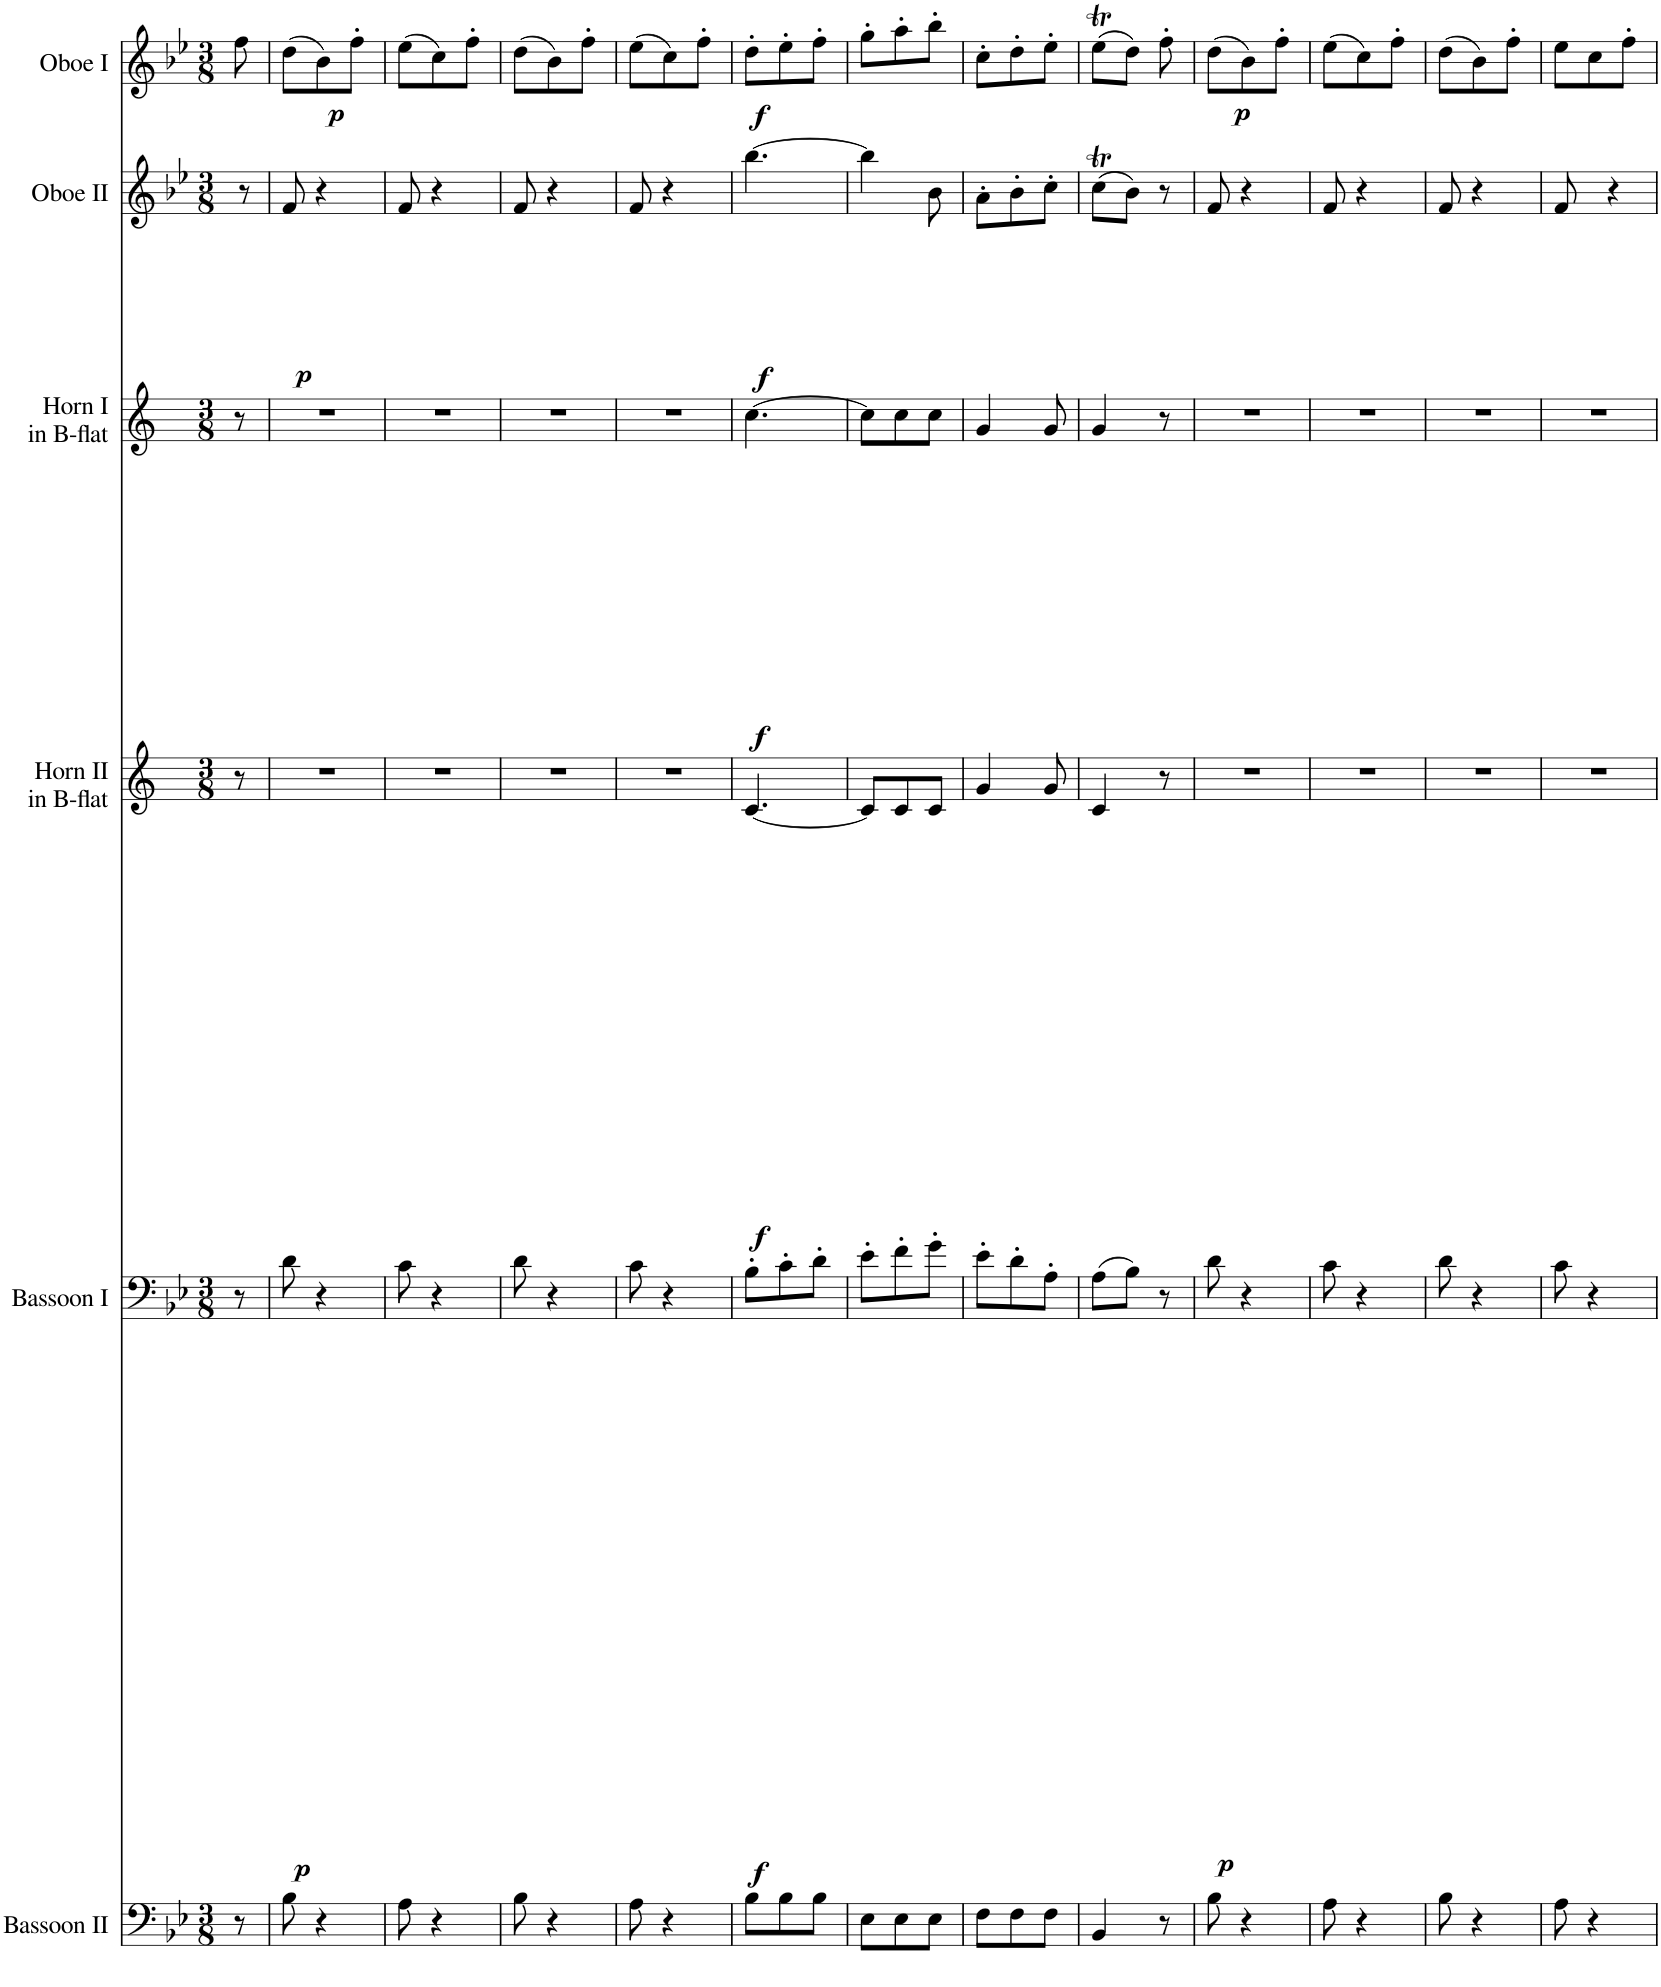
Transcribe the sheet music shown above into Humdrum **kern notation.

**kern	**dynam	**kern	**dynam	**kern	**dynam	**kern	**dynam	**kern	**dynam	**kern	**dynam
*part6	*part6	*part5	*part5	*part4	*part4	*part3	*part3	*part2	*part2	*part1	*part1
*staff6	*staff6	*staff5	*staff5	*staff4	*staff4	*staff3	*staff3	*staff2	*staff2	*staff1	*staff1
*I"Bassoon II	*	*I"Bassoon I	*	*I"Horn II in B-flat	*	*I"Horn I in B-flat	*	*I"Oboe II	*	*I"Oboe I	*
*I'Bsn.	*	*I'Bsn.	*	*	*	*	*	*I'Ob.	*	*I'Ob.	*
*clefF4	*	*clefF4	*	*clefG2	*	*clefG2	*	*clefG2	*	*clefG2	*
*	*	*	*	*Trd1c2	*	*Trd1c2	*	*	*	*	*
*k[b-e-]	*	*k[b-e-]	*	*k[]	*	*k[]	*	*k[b-e-]	*	*k[b-e-]	*
*M3/8	*	*M3/8	*	*M3/8	*	*M3/8	*	*M3/8	*	*M3/8	*
=	=	=	=	=	=	=	=	=	=	=	=
!	!	!	!	!	!	!	!	!	!	!	!LO:DY:b
8r	.	8r	.	8r	.	8r	.	8r	.	8ff\	p
=1	=1	=1	=1	=1	=1	=1	=1	=1	=1	=1	=1
!	!LO:DY:b	!	!LO:DY:b	!	!	!	!	!	!LO:DY:b	!	!
8B-\	p	8d\	p	4.r	.	4.r	.	8f/	p	(8dd\L	.
4r	.	4r	.	.	.	.	.	4r	.	8b-\)	.
.	.	.	.	.	.	.	.	.	.	8ff'\J	.
=2	=2	=2	=2	=2	=2	=2	=2	=2	=2	=2	=2
8A\	.	8c\	.	4.r	.	4.r	.	8f/	.	(8ee-\L	.
4r	.	4r	.	.	.	.	.	4r	.	8cc\)	.
.	.	.	.	.	.	.	.	.	.	8ff'\J	.
=3	=3	=3	=3	=3	=3	=3	=3	=3	=3	=3	=3
8B-\	.	8d\	.	4.r	.	4.r	.	8f/	.	(8dd\L	.
4r	.	4r	.	.	.	.	.	4r	.	8b-\)	.
.	.	.	.	.	.	.	.	.	.	8ff'\J	.
=4	=4	=4	=4	=4	=4	=4	=4	=4	=4	=4	=4
8A\	.	8c\	.	4.r	.	4.r	.	8f/	.	(8ee-\L	.
4r	.	4r	.	.	.	.	.	4r	.	8cc\)	.
.	.	.	.	.	.	.	.	.	.	8ff'\J	.
=5	=5	=5	=5	=5	=5	=5	=5	=5	=5	=5	=5
!	!LO:DY:b	!	!LO:DY:b	!	!LO:DY:b	!	!LO:DY:b	!	!LO:DY:b	!	!LO:DY:b
8B-\L	f	8B-'\L	f	[4.c/	f	[4.cc\	f	[4.bb-\	f	8dd'\L	f
8B-\	.	8c'\	.	.	.	.	.	.	.	8ee-'\	.
8B-\J	.	8d'\J	.	.	.	.	.	.	.	8ff'\J	.
=6	=6	=6	=6	=6	=6	=6	=6	=6	=6	=6	=6
8E-\L	.	8e-'\L	.	8c/L]	.	8cc\L]	.	4bb-\]	.	8gg'\L	.
8E-\	.	8f'\	.	8c/	.	8cc\	.	.	.	8aa'\	.
8E-\J	.	8g'\J	.	8c/J	.	8cc\J	.	8b-\	.	8bb-'\J	.
=7	=7	=7	=7	=7	=7	=7	=7	=7	=7	=7	=7
8F\L	.	8e-'\L	.	4g/	.	4g/	.	8a'\L	.	8cc'\L	.
8F\	.	8d'\	.	.	.	.	.	8b-'\	.	8dd'\	.
8F\J	.	8A'\J	.	8g/	.	8g/	.	8cc'\J	.	8ee-'\J	.
=8	=8	=8	=8	=8	=8	=8	=8	=8	=8	=8	=8
4BB-/	.	(8A\L	.	4c/	.	4g/	.	(8ccT\L	.	(8ee-T\L	.
.	.	8B-\J)	.	.	.	.	.	8b-\J)	.	8dd\J)	.
!	!	!	!	!	!	!	!	!	!	!	!LO:DY:b
8r	.	8r	.	8r	.	8r	.	8r	.	8ff'\	p
=9	=9	=9	=9	=9	=9	=9	=9	=9	=9	=9	=9
!	!LO:DY:b	!	!LO:DY:b	!	!	!	!	!	!	!	!
8B-\	p	8d\	p	4.r	.	4.r	.	8f/	.	(8dd\L	.
4r	.	4r	.	.	.	.	.	4r	.	8b-\)	.
.	.	.	.	.	.	.	.	.	.	8ff'\J	.
=10	=10	=10	=10	=10	=10	=10	=10	=10	=10	=10	=10
8A\	.	8c\	.	4.r	.	4.r	.	8f/	.	(8ee-\L	.
4r	.	4r	.	.	.	.	.	4r	.	8cc\)	.
.	.	.	.	.	.	.	.	.	.	8ff'\J	.
=11	=11	=11	=11	=11	=11	=11	=11	=11	=11	=11	=11
8B-\	.	8d\	.	4.r	.	4.r	.	8f/	.	(8dd\L	.
4r	.	4r	.	.	.	.	.	4r	.	8b-\)	.
.	.	.	.	.	.	.	.	.	.	8ff'\J	.
=12	=12	=12	=12	=12	=12	=12	=12	=12	=12	=12	=12
8A\	.	8c\	.	4.r	.	4.r	.	8f/	.	8ee-\L	.
4r	.	4r	.	.	.	.	.	4r	.	8cc\	.
.	.	.	.	.	.	.	.	.	.	8ff'\J	.
=	=	=	=	=	=	=	=	=	=	=	=
*-	*-	*-	*-	*-	*-	*-	*-	*-	*-	*-	*-
